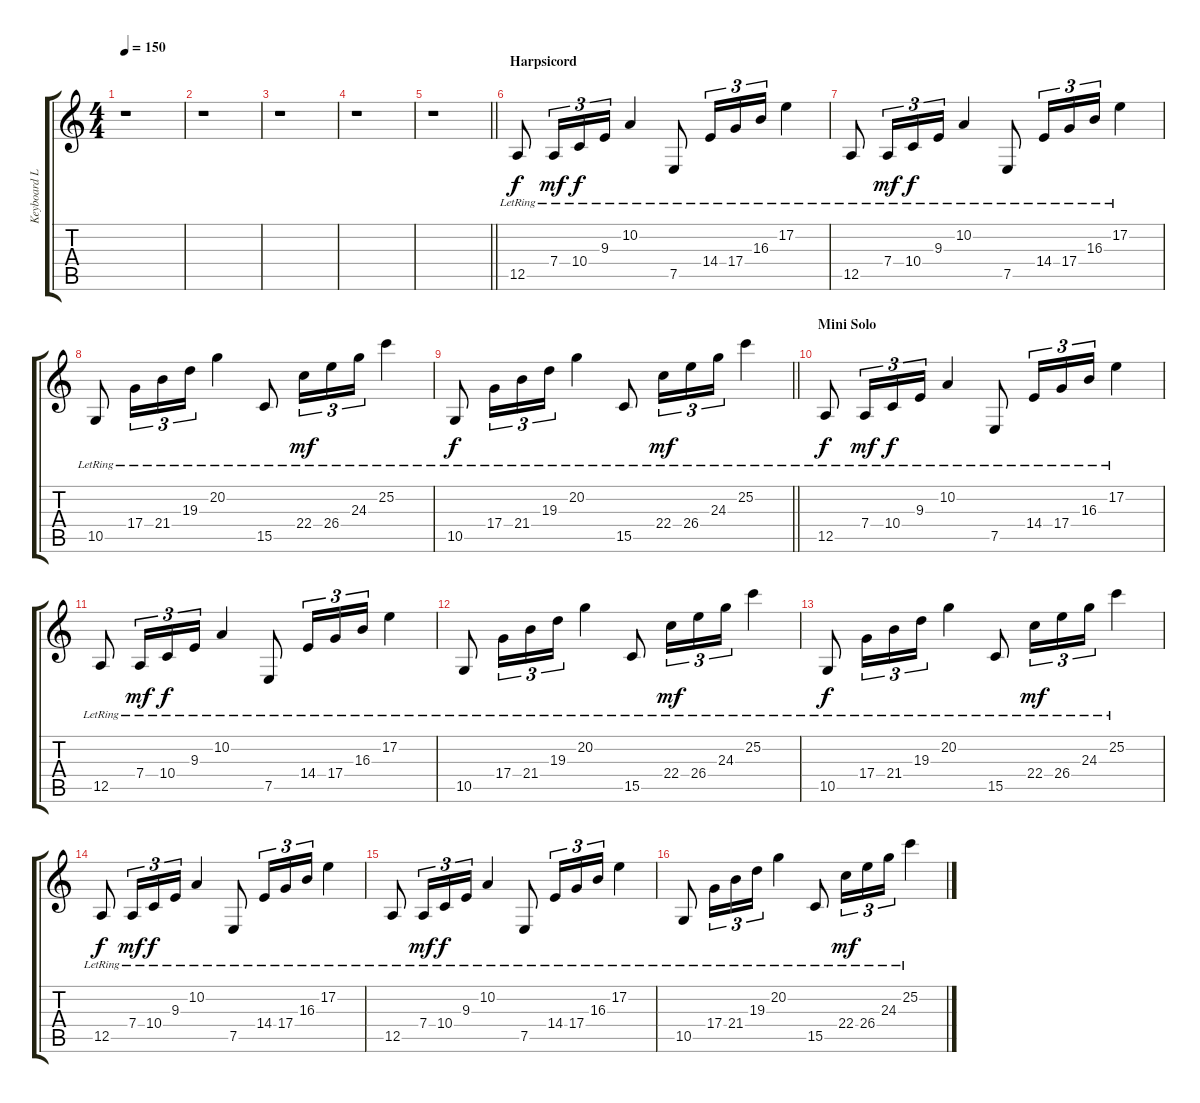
\track ("Keyboard Lead" "Keyboard L") {instrument harpsichord}
\staff {score tabs}
\tuning (E4 B3 G3 D3 A2 E2) {hide}
\ts (4 4)
\tempo 150
\clef g2
\ks c
r.1{dy f} |
r.1 |
r.1 |
r.1 |
\barLineRight lightlight
r.1 |
\section ("" "Harpsicord")
12.5{lr}.8{volume 13} 7.4{lr}.16{tu (3 2) dy mf} 10.4{lr}.16{tu (3 2) dy f} 9.3{lr}.16{tu (3 2)} 10.2{lr}.4 7.5{lr}.8 14.4{lr}.16{tu (3 2)} 17.4{lr}.16{tu (3 2)} 16.3{lr}.16{tu (3 2)} 17.2{lr}.4 |
12.5{lr}.8 7.4{lr}.16{tu (3 2) dy mf} 10.4{lr}.16{tu (3 2) dy f} 9.3{lr}.16{tu (3 2)} 10.2{lr}.4 7.5{lr}.8 14.4{lr}.16{tu (3 2)} 17.4{lr}.16{tu (3 2)} 16.3{lr}.16{tu (3 2)} 17.2{lr}.4 |
10.5{lr}.8 17.4{lr}.16{tu (3 2)} 21.4{lr}.16{tu (3 2)} 19.3{lr}.16{tu (3 2)} 20.2{lr}.4 15.5{lr}.8 22.4{lr}.16{tu (3 2) dy mf} 26.4{lr}.16{tu (3 2)} 24.3{lr}.16{tu (3 2)} 25.2{lr}.4 |
\barLineRight lightlight
10.5{lr}.8{dy f} 17.4{lr}.16{tu (3 2)} 21.4{lr}.16{tu (3 2)} 19.3{lr}.16{tu (3 2)} 20.2{lr}.4 15.5{lr}.8 22.4{lr}.16{tu (3 2) dy mf} 26.4{lr}.16{tu (3 2)} 24.3{lr}.16{tu (3 2)} 25.2{lr}.4 |
\section ("" "Mini Solo")
12.5{lr}.8{dy f} 7.4{lr}.16{tu (3 2) dy mf} 10.4{lr}.16{tu (3 2) dy f} 9.3{lr}.16{tu (3 2)} 10.2{lr}.4 7.5{lr}.8 14.4{lr}.16{tu (3 2)} 17.4{lr}.16{tu (3 2)} 16.3{lr}.16{tu (3 2)} 17.2{lr}.4 |
12.5{lr}.8 7.4{lr}.16{tu (3 2) dy mf} 10.4{lr}.16{tu (3 2) dy f} 9.3{lr}.16{tu (3 2)} 10.2{lr}.4 7.5{lr}.8 14.4{lr}.16{tu (3 2)} 17.4{lr}.16{tu (3 2)} 16.3{lr}.16{tu (3 2)} 17.2{lr}.4 |
10.5{lr}.8 17.4{lr}.16{tu (3 2)} 21.4{lr}.16{tu (3 2)} 19.3{lr}.16{tu (3 2)} 20.2{lr}.4 15.5{lr}.8 22.4{lr}.16{tu (3 2) dy mf} 26.4{lr}.16{tu (3 2)} 24.3{lr}.16{tu (3 2)} 25.2{lr}.4 |
10.5{lr}.8{dy f} 17.4{lr}.16{tu (3 2)} 21.4{lr}.16{tu (3 2)} 19.3{lr}.16{tu (3 2)} 20.2{lr}.4 15.5{lr}.8 22.4{lr}.16{tu (3 2) dy mf} 26.4{lr}.16{tu (3 2)} 24.3{lr}.16{tu (3 2)} 25.2{lr}.4 |
12.5{lr}.8{dy f} 7.4{lr}.16{tu (3 2) dy mf} 10.4{lr}.16{tu (3 2) dy f} 9.3{lr}.16{tu (3 2)} 10.2{lr}.4 7.5{lr}.8 14.4{lr}.16{tu (3 2)} 17.4{lr}.16{tu (3 2)} 16.3{lr}.16{tu (3 2)} 17.2{lr}.4 |
12.5{lr}.8 7.4{lr}.16{tu (3 2) dy mf} 10.4{lr}.16{tu (3 2) dy f} 9.3{lr}.16{tu (3 2)} 10.2{lr}.4 7.5{lr}.8 14.4{lr}.16{tu (3 2)} 17.4{lr}.16{tu (3 2)} 16.3{lr}.16{tu (3 2)} 17.2{lr}.4 |
10.5{lr}.8 17.4{lr}.16{tu (3 2)} 21.4{lr}.16{tu (3 2)} 19.3{lr}.16{tu (3 2)} 20.2{lr}.4 15.5{lr}.8 22.4{lr}.16{tu (3 2) dy mf} 26.4{lr}.16{tu (3 2)} 24.3{lr}.16{tu (3 2)} 25.2{lr}.4
